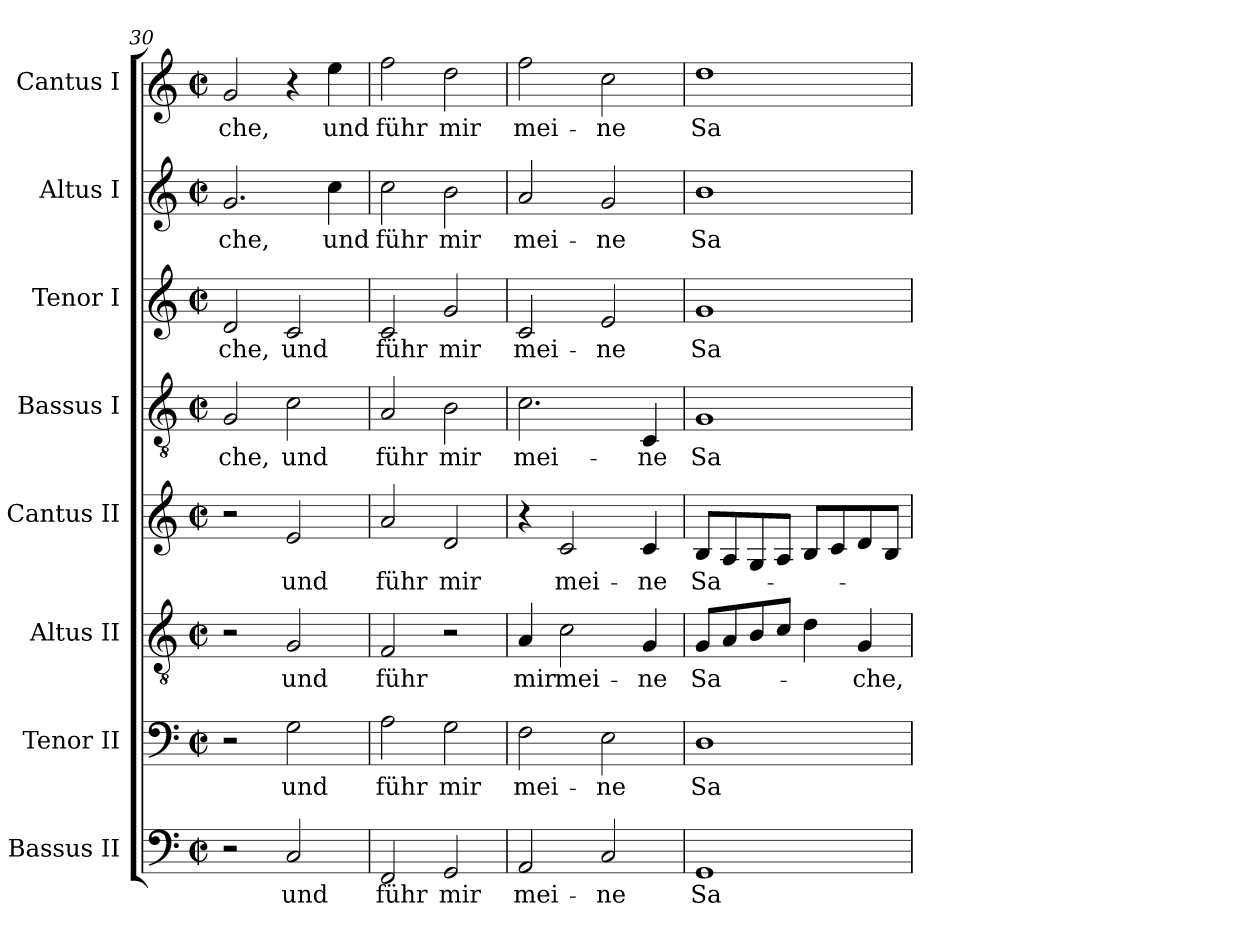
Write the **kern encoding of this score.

**kern	**text	**kern	**text	**kern	**text	**kern	**text	**kern	**text	**kern	**text	**kern	**text	**kern	**text
*part8	*part8	*part7	*part7	*part6	*part6	*part5	*part5	*part4	*part4	*part3	*part3	*part2	*part2	*part1	*part1
*staff8	*staff8	*staff7	*staff7	*staff6	*staff6	*staff5	*staff5	*staff4	*staff4	*staff3	*staff3	*staff2	*staff2	*staff1	*staff1
*I"Bassus II	*	*I"Tenor II	*	*I"Altus II	*	*I"Cantus II	*	*I"Bassus I	*	*I"Tenor I	*	*I"Altus I	*	*I"Cantus I	*
*I'B2	*	*I'T2	*	*I'A2	*	*I'C2	*	*I'B1	*	*I'T1	*	*I'A1	*	*I'C1	*
*clefF4	*	*clefF4	*	*clefGv2	*	*clefG2	*	*clefGv2	*	*clefG2	*	*clefG2	*	*clefG2	*
*k[]	*	*k[]	*	*k[]	*	*k[]	*	*k[]	*	*k[]	*	*k[]	*	*k[]	*
*C:	*	*C:	*	*C:	*	*C:	*	*C:	*	*C:	*	*C:	*	*C:	*
*M2/2	*	*M2/2	*	*M2/2	*	*M2/2	*	*M2/2	*	*M2/2	*	*M2/2	*	*M2/2	*
*met(c|)	*	*met(c|)	*	*met(c|)	*	*met(c|)	*	*met(c|)	*	*met(c|)	*	*met(c|)	*	*met(c|)	*
=30	=30	=30	=30	=30	=30	=30	=30	=30	=30	=30	=30	=30	=30	=30	=30
!	!	!	!	!	!	!	!	!	!LO:LY:b	!	!	!	!	!	!
!	!	!	!	!	!	!	!	!	!	!	!LO:LY:b	!	!	!	!
!	!	!	!	!	!	!	!	!	!	!	!	!	!LO:LY:b	!	!
!	!	!	!	!	!	!	!	!	!	!	!	!	!	!	!LO:LY:b
2r	.	2r	.	2r	.	2r	.	2G/	-che,	2d/	-che,	2.g/	-che,	2g/	-che,
!	!LO:LY:b	!	!	!	!	!	!	!	!	!	!	!	!	!	!
!	!	!	!LO:LY:b	!	!	!	!	!	!	!	!	!	!	!	!
!	!	!	!	!	!LO:LY:b	!	!	!	!	!	!	!	!	!	!
!	!	!	!	!	!	!	!LO:LY:b	!	!	!	!	!	!	!	!
!	!	!	!	!	!	!	!	!	!LO:LY:b	!	!	!	!	!	!
!	!	!	!	!	!	!	!	!	!	!	!LO:LY:b	!	!	!	!
2C/	und	2G\	und	2G/	und	2e/	und	2c\	und	2c/	und	.	.	4r	.
!	!	!	!	!	!	!	!	!	!	!	!	!	!LO:LY:b	!	!
!	!	!	!	!	!	!	!	!	!	!	!	!	!	!	!LO:LY:b
.	.	.	.	.	.	.	.	.	.	.	.	4cc\	und	4ee\	und
!!LO:PB:g=z
=31	=31	=31	=31	=31	=31	=31	=31	=31	=31	=31	=31	=31	=31	=31	=31
!	!LO:LY:b	!	!	!	!	!	!	!	!	!	!	!	!	!	!
!	!	!	!LO:LY:b	!	!	!	!	!	!	!	!	!	!	!	!
!	!	!	!	!	!LO:LY:b	!	!	!	!	!	!	!	!	!	!
!	!	!	!	!	!	!	!LO:LY:b	!	!	!	!	!	!	!	!
!	!	!	!	!	!	!	!	!	!LO:LY:b	!	!	!	!	!	!
!	!	!	!	!	!	!	!	!	!	!	!LO:LY:b	!	!	!	!
!	!	!	!	!	!	!	!	!	!	!	!	!	!LO:LY:b	!	!
!	!	!	!	!	!	!	!	!	!	!	!	!	!	!	!LO:LY:b
2FF/	führ	2A\	führ	2F/	führ	2a/	führ	2A/	führ	2c/	führ	2cc\	führ	2ff\	führ
!	!LO:LY:b	!	!	!	!	!	!	!	!	!	!	!	!	!	!
!	!	!	!LO:LY:b	!	!	!	!	!	!	!	!	!	!	!	!
!	!	!	!	!	!	!	!LO:LY:b	!	!	!	!	!	!	!	!
!	!	!	!	!	!	!	!	!	!LO:LY:b	!	!	!	!	!	!
!	!	!	!	!	!	!	!	!	!	!	!LO:LY:b	!	!	!	!
!	!	!	!	!	!	!	!	!	!	!	!	!	!LO:LY:b	!	!
!	!	!	!	!	!	!	!	!	!	!	!	!	!	!	!LO:LY:b
2GG/	mir	2G\	mir	2r	.	2d/	mir	2B\	mir	2g/	mir	2b\	mir	2dd\	mir
=32	=32	=32	=32	=32	=32	=32	=32	=32	=32	=32	=32	=32	=32	=32	=32
!	!LO:LY:b	!	!	!	!	!	!	!	!	!	!	!	!	!	!
!	!	!	!LO:LY:b	!	!	!	!	!	!	!	!	!	!	!	!
!	!	!	!	!	!LO:LY:b	!	!	!	!	!	!	!	!	!	!
!	!	!	!	!	!	!	!	!	!LO:LY:b	!	!	!	!	!	!
!	!	!	!	!	!	!	!	!	!	!	!LO:LY:b	!	!	!	!
!	!	!	!	!	!	!	!	!	!	!	!	!	!LO:LY:b	!	!
!	!	!	!	!	!	!	!	!	!	!	!	!	!	!	!LO:LY:b
2AA/	mei-	2F\	mei-	4A/	mir	4r	.	2.c\	mei-	2c/	mei-	2a/	mei-	2ff\	mei-
!	!	!	!	!	!LO:LY:b	!	!	!	!	!	!	!	!	!	!
!	!	!	!	!	!	!	!LO:LY:b	!	!	!	!	!	!	!	!
.	.	.	.	2c\	mei-	2c/	mei-	.	.	.	.	.	.	.	.
!	!LO:LY:b	!	!	!	!	!	!	!	!	!	!	!	!	!	!
!	!	!	!LO:LY:b	!	!	!	!	!	!	!	!	!	!	!	!
!	!	!	!	!	!	!	!	!	!	!	!LO:LY:b	!	!	!	!
!	!	!	!	!	!	!	!	!	!	!	!	!	!LO:LY:b	!	!
!	!	!	!	!	!	!	!	!	!	!	!	!	!	!	!LO:LY:b
2C/	-ne	2E\	-ne	.	.	.	.	.	.	2e/	-ne	2g/	-ne	2cc\	-ne
!	!	!	!	!	!LO:LY:b	!	!	!	!	!	!	!	!	!	!
!	!	!	!	!	!	!	!LO:LY:b	!	!	!	!	!	!	!	!
!	!	!	!	!	!	!	!	!	!LO:LY:b	!	!	!	!	!	!
.	.	.	.	4G/	-ne	4c/	-ne	4C/	-ne	.	.	.	.	.	.
=33	=33	=33	=33	=33	=33	=33	=33	=33	=33	=33	=33	=33	=33	=33	=33
!	!LO:LY:b	!	!	!	!	!	!	!	!	!	!	!	!	!	!
!	!	!	!LO:LY:b	!	!	!	!	!	!	!	!	!	!	!	!
!	!	!	!	!	!LO:LY:b	!	!	!	!	!	!	!	!	!	!
!	!	!	!	!	!	!	!LO:LY:b	!	!	!	!	!	!	!	!
!	!	!	!	!	!	!	!	!	!LO:LY:b	!	!	!	!	!	!
!	!	!	!	!	!	!	!	!	!	!	!LO:LY:b	!	!	!	!
!	!	!	!	!	!	!	!	!	!	!	!	!	!LO:LY:b	!	!
!	!	!	!	!	!	!	!	!	!	!	!	!	!	!	!LO:LY:b
1GG	Sa-	1D	Sa-	8G/L	Sa-	8B/L	Sa-	1G	Sa-	1g	Sa-	1b	Sa-	1dd	Sa-
.	.	.	.	8A/	.	8A/	.	.	.	.	.	.	.	.	.
.	.	.	.	8B/	.	8G/	.	.	.	.	.	.	.	.	.
.	.	.	.	8c/J	.	8A/J	.	.	.	.	.	.	.	.	.
.	.	.	.	4d\	.	8B/L	.	.	.	.	.	.	.	.	.
.	.	.	.	.	.	8c/	.	.	.	.	.	.	.	.	.
!	!	!	!	!	!LO:LY:b	!	!	!	!	!	!	!	!	!	!
.	.	.	.	4G/	-che,	8d/	.	.	.	.	.	.	.	.	.
.	.	.	.	.	.	8B/J	.	.	.	.	.	.	.	.	.
=	=	=	=	=	=	=	=	=	=	=	=	=	=	=	=
*-	*-	*-	*-	*-	*-	*-	*-	*-	*-	*-	*-	*-	*-	*-	*-
